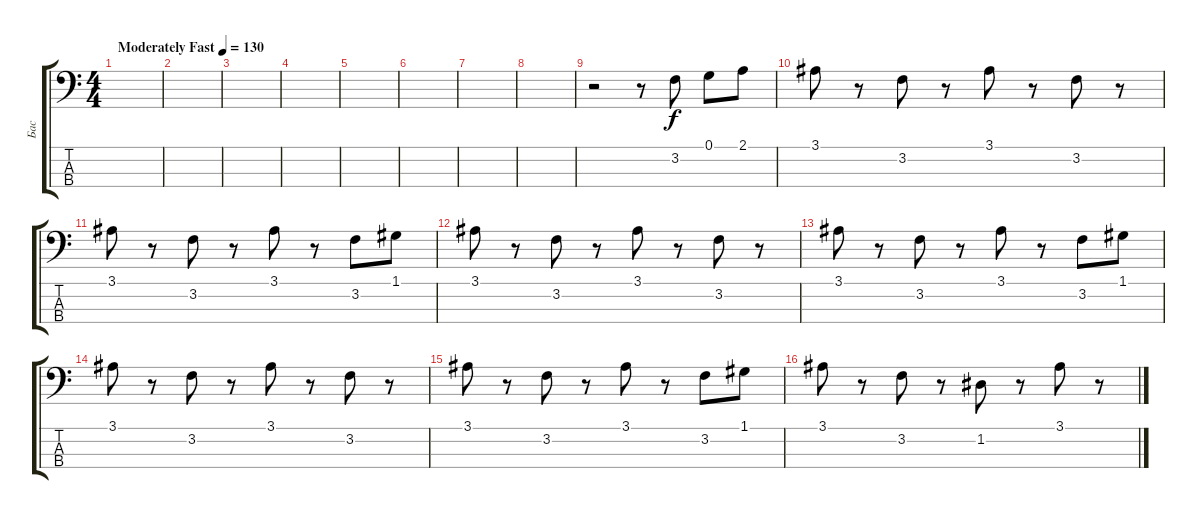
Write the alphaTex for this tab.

\track ("Бас" "Бас") {instrument electricbassfinger}
\staff {score tabs}
\tuning (G2 D2 A1 E1) {hide}
\ts (4 4)
\tempo (130 "Moderately Fast")
\clef f4
\ks c
|
|
|
|
|
|
|
|
r.2 r.8 3.2.8 0.1.8 2.1.8 |
3.1.8 r.8 3.2.8 r.8 3.1.8 r.8 3.2.8 r.8 |
3.1.8 r.8 3.2.8 r.8 3.1.8 r.8 3.2.8 1.1.8 |
3.1.8 r.8 3.2.8 r.8 3.1.8 r.8 3.2.8 r.8 |
3.1.8 r.8 3.2.8 r.8 3.1.8 r.8 3.2.8 1.1.8 |
3.1.8 r.8 3.2.8 r.8 3.1.8 r.8 3.2.8 r.8 |
3.1.8 r.8 3.2.8 r.8 3.1.8 r.8 3.2.8 1.1.8 |
3.1.8 r.8 3.2.8 r.8 1.2.8 r.8 3.1.8 r.8
